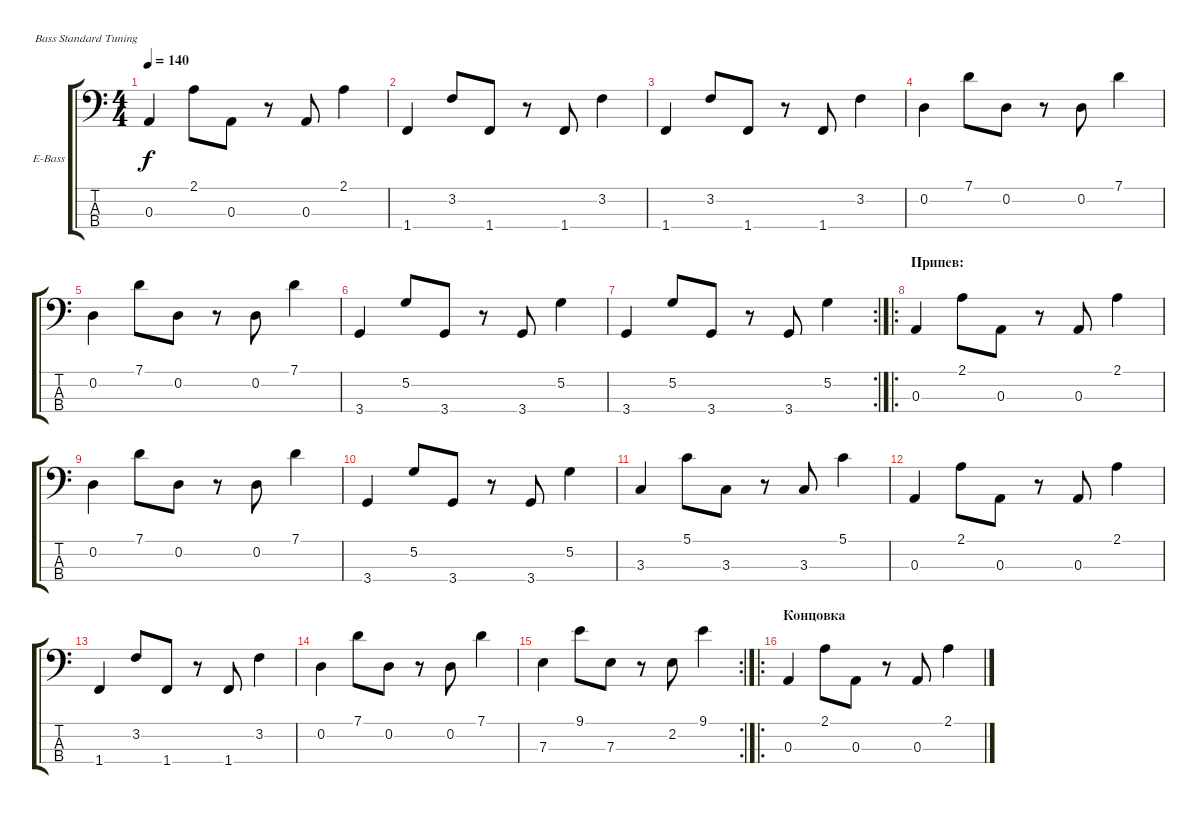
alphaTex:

\defaultSystemsLayout 4
\bracketExtendMode groupsimilarinstruments
\firstSystemTrackNameOrientation horizontal
\otherSystemsTrackNameOrientation horizontal
\track ("Electric Bass" "E-Bass") {instrument electricbassfinger}
\staff {score tabs}
\tuning (G2 D2 A1 E1)
\ts (4 4)
\tempo 140
\clef f4
\ks c
0.3.4{dy f} 2.1.8 0.3.8 r.8 0.3.8 2.1.4 |
1.4.4 3.2.8 1.4.8 r.8 1.4.8 3.2.4 |
1.4.4 3.2.8 1.4.8 r.8 1.4.8 3.2.4 |
0.2.4 7.1.8 0.2.8 r.8 0.2.8 7.1.4 |
0.2.4 7.1.8 0.2.8 r.8 0.2.8 7.1.4 |
3.4.4 5.2.8 3.4.8 r.8 3.4.8 5.2.4 |
\rc 2
3.4.4 5.2.8 3.4.8 r.8 3.4.8 5.2.4 |
\ro
\section ("" "Припев:")
0.3.4 2.1.8 0.3.8 r.8 0.3.8 2.1.4 |
0.2.4 7.1.8 0.2.8 r.8 0.2.8 7.1.4 |
3.4.4 5.2.8 3.4.8 r.8 3.4.8 5.2.4 |
3.3.4 5.1.8 3.3.8 r.8 3.3.8 5.1.4 |
0.3.4 2.1.8 0.3.8 r.8 0.3.8 2.1.4 |
1.4.4 3.2.8 1.4.8 r.8 1.4.8 3.2.4 |
0.2.4 7.1.8 0.2.8 r.8 0.2.8 7.1.4 |
\rc 2
7.3.4 9.1.8 7.3.8 r.8 2.2.8 9.1.4 |
\ro
\section ("" "Концовка")
0.3.4 2.1.8 0.3.8 r.8 0.3.8 2.1.4
